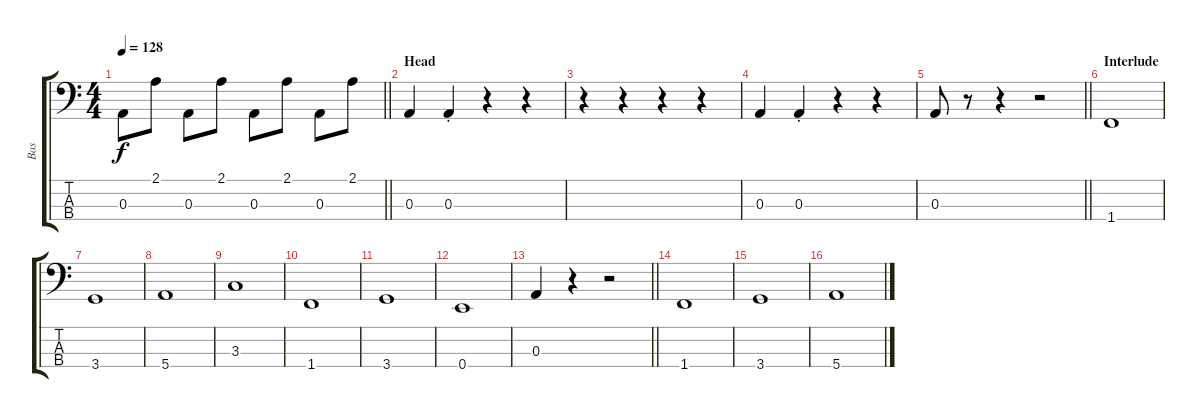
\track ("Bas" "Bas") {instrument electricbassfinger}
\staff {score tabs}
\tuning (G2 D2 A1 E1) {hide}
\ts (4 4)
\tempo 128
\clef f4
\barLineRight lightlight
\ks c
0.3.8{dy f} 2.1.8 0.3.8 2.1.8 0.3.8 2.1.8 0.3.8 2.1.8 |
\section ("" "Head")
0.3.4 0.3{st}.4 r.4 r.4 |
r.4 r.4 r.4 r.4 |
0.3.4 0.3{st}.4 r.4 r.4 |
\barLineRight lightlight
0.3.8 r.8 r.4 r.2 |
\section ("" "Interlude")
1.4.1 |
3.4.1 |
5.4.1 |
3.3.1 |
1.4.1 |
3.4.1 |
0.4.1 |
\barLineRight lightlight
0.3.4 r.4 r.2 |
1.4.1 |
3.4.1 |
5.4.1
